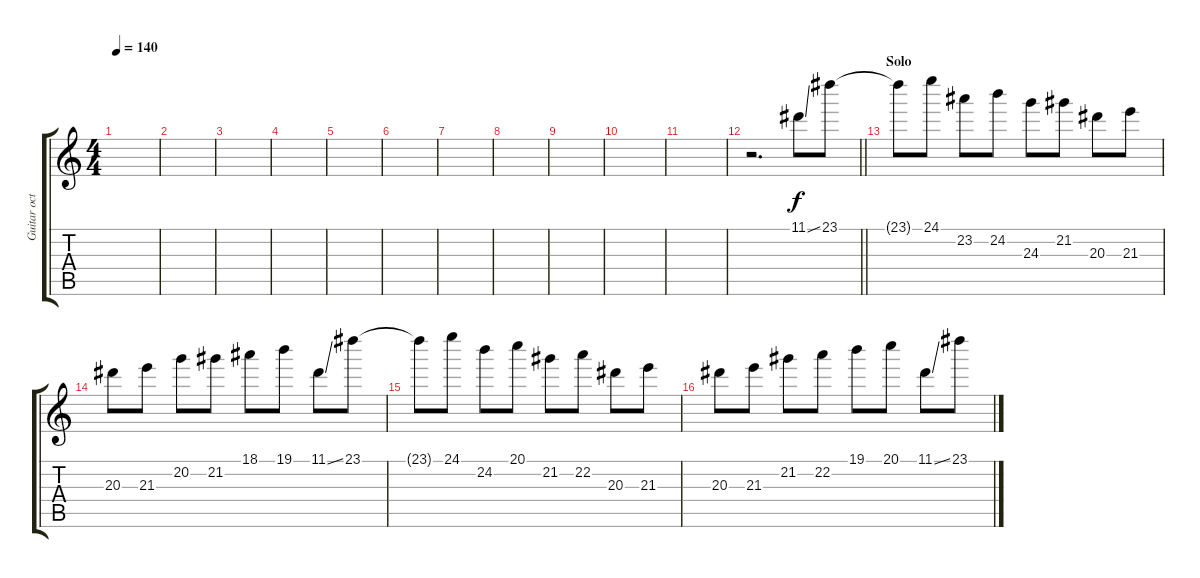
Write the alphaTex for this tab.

\track ("Guitar octave effect" "Guitar oct") {instrument overdrivenguitar}
\staff {score tabs}
\tuning (E4 B3 G3 D3 A2 E2) {hide}
\ts (4 4)
\tempo 140
\clef g2
\ks c
|
|
|
|
|
|
|
|
|
|
|
\barLineRight lightlight
r.2{d} 11.1{ss}.8 23.1.8 |
\section ("" "Solo")
23.1{t}.8 24.1.8 23.2.8 24.2.8 24.3.8 21.2.8 20.3.8 21.3.8 |
20.3.8 21.3.8 20.2.8 21.2.8 18.1.8 19.1.8 11.1{ss}.8 23.1.8 |
23.1{t}.8 24.1.8 24.2.8 20.1.8 21.2.8 22.2.8 20.3.8 21.3.8 |
20.3.8 21.3.8 21.2.8 22.2.8 19.1.8 20.1.8 11.1{ss}.8 23.1.8
